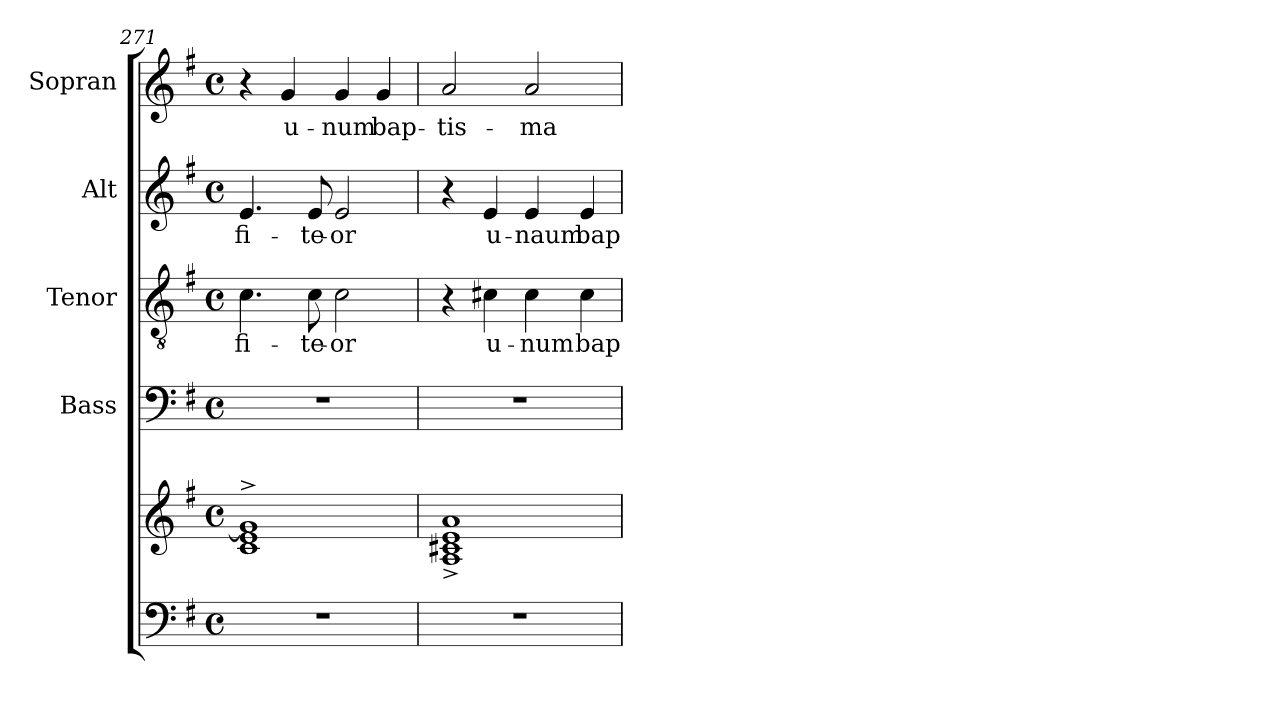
**kern	**kern	**kern	**kern	**text	**kern	**text	**kern	**text
*part5	*part5	*part4	*part3	*part3	*part2	*part2	*part1	*part1
*staff6	*staff5	*staff4	*staff3	*staff3	*staff2	*staff2	*staff1	*staff1
*	*	*I"Bass	*I"Tenor	*	*I"Alt	*	*I"Sopran	*
*	*	*I'B.	*I'T.	*	*I'A.	*	*I'S.	*
!!LO:LB:g=z
*clefF4	*clefG2	*clefF4	*clefGv2	*	*clefG2	*	*clefG2	*
*k[f#]	*k[f#]	*k[f#]	*k[f#]	*	*k[f#]	*	*k[f#]	*
*G:	*G:	*G:	*G:	*	*G:	*	*G:	*
*M4/4	*M4/4	*M4/4	*M4/4	*	*M4/4	*	*M4/4	*
*met(c)	*met(c)	*met(c)	*met(c)	*	*met(c)	*	*met(c)	*
=271	=271	=271	=271	=271	=271	=271	=271	=271
*	*^	*	*	*	*	*	*	*
!	!	!	!	!	!LO:LY:b	!	!LO:LY:b	!	!
1r	1g^<]	1c 1e	1r	4.c\	-fi-	4.e/	-fi-	4r	.
!	!	!	!	!	!	!	!	!	!LO:LY:b
.	.	.	.	.	.	.	.	4g/	u-
!	!	!	!	!	!LO:LY:b	!	!LO:LY:b	!	!
.	.	.	.	8c\	-te-	8e/	-te-	.	.
!	!	!	!	!	!LO:LY:b	!	!LO:LY:b	!	!LO:LY:b
.	.	.	.	2c\	-or	2e/	-or	4g/	-num
!	!	!	!	!	!	!	!	!	!LO:LY:b
.	.	.	.	.	.	.	.	4g/	bap-
*	*v	*v	*	*	*	*	*	*	*
=272	=272	=272	=272	=272	=272	=272	=272	=272
!	!	!	!	!	!	!	!	!LO:LY:b
1r	1A^> 1c#X^> 1e^> 1a^>	1r	4r	.	4r	.	2a/	-tis-
!	!	!	!	!LO:LY:b	!	!LO:LY:b	!	!
.	.	.	4c#X\	u-	4e/	u-	.	.
!	!	!	!	!LO:LY:b	!	!LO:LY:b	!	!LO:LY:b
.	.	.	4c#\	-num	4e/	-naum	2a/	-ma
!	!	!	!	!LO:LY:b	!	!LO:LY:b	!	!
.	.	.	4c#\	bap-	4e/	bap-	.	.
=	=	=	=	=	=	=	=	=
*-	*-	*-	*-	*-	*-	*-	*-	*-
